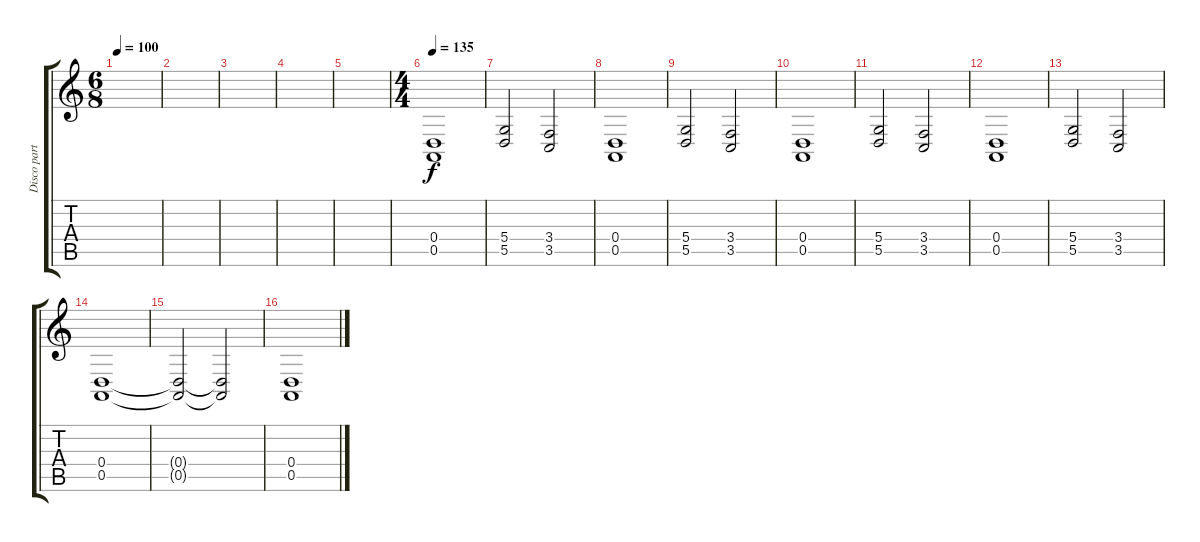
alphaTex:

\track ("Disco part" "Disco part") {instrument synthbrass2}
\staff {score tabs}
\tuning (E4 B3 G3 D3 A2 E2) {hide}
\ts (6 8)
\tempo 100
\clef g2
\ks c
|
|
|
|
|
\ts (4 4)
\tempo 135
(0.4 0.5).1 |
(5.4 5.5).2 (3.4 3.5).2 |
(0.4 0.5).1 |
(5.4 5.5).2 (3.4 3.5).2 |
(0.4 0.5).1 |
(5.4 5.5).2 (3.4 3.5).2 |
(0.4 0.5).1 |
(5.4 5.5).2 (3.4 3.5).2 |
(0.4 0.5).1 |
(0.4{t} 0.5{t}).2 (0.4{t} 0.5{t}).2 |
(0.4 0.5).1
